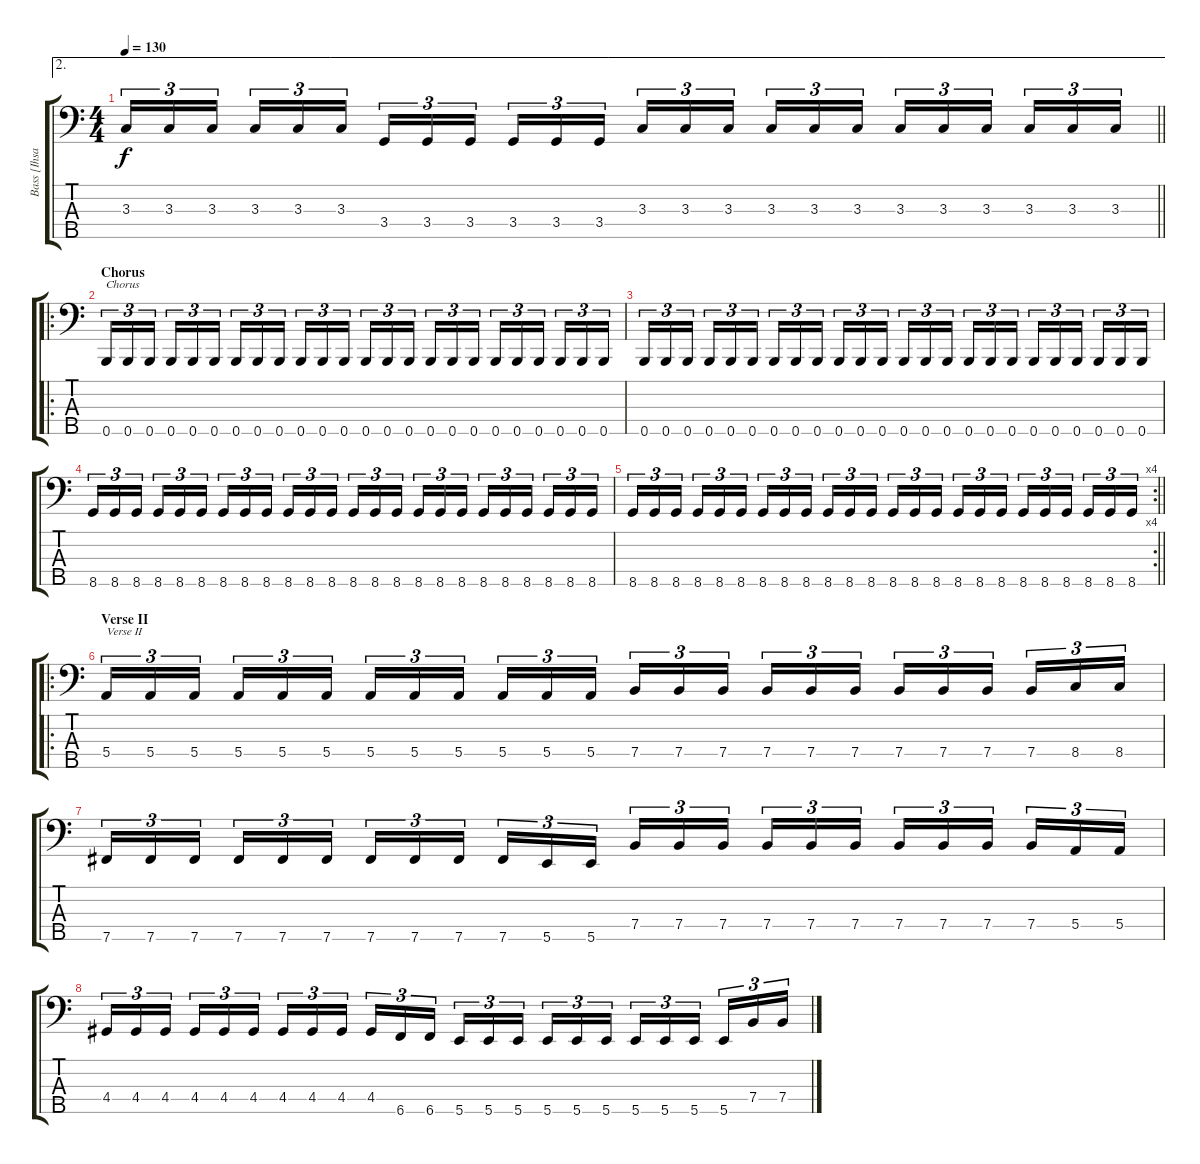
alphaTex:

\track ("Bass [Ihsahn]" "Bass [Ihsa") {instrument electricbasspick}
\staff {score tabs}
\tuning (G2 D2 A1 E1 B0) {hide}
\ae 2
\ts (4 4)
\tempo 130
\clef f4
\barLineRight lightlight
\ks c
3.3.16{tu (3 2) dy f} 3.3.16{tu (3 2)} 3.3.16{tu (3 2) beam splitsecondary} 3.3.16{tu (3 2)} 3.3.16{tu (3 2)} 3.3.16{tu (3 2)} 3.4.16{tu (3 2)} 3.4.16{tu (3 2)} 3.4.16{tu (3 2) beam splitsecondary} 3.4.16{tu (3 2)} 3.4.16{tu (3 2)} 3.4.16{tu (3 2)} 3.3.16{tu (3 2)} 3.3.16{tu (3 2)} 3.3.16{tu (3 2) beam splitsecondary} 3.3.16{tu (3 2)} 3.3.16{tu (3 2)} 3.3.16{tu (3 2)} 3.3.16{tu (3 2)} 3.3.16{tu (3 2)} 3.3.16{tu (3 2) beam splitsecondary} 3.3.16{tu (3 2)} 3.3.16{tu (3 2)} 3.3.16{tu (3 2)} |
\ro
\section ("" "Chorus")
0.5.16{tu (3 2) txt "Chorus"} 0.5.16{tu (3 2)} 0.5.16{tu (3 2) beam splitsecondary} 0.5.16{tu (3 2)} 0.5.16{tu (3 2)} 0.5.16{tu (3 2)} 0.5.16{tu (3 2)} 0.5.16{tu (3 2)} 0.5.16{tu (3 2) beam splitsecondary} 0.5.16{tu (3 2)} 0.5.16{tu (3 2)} 0.5.16{tu (3 2)} 0.5.16{tu (3 2)} 0.5.16{tu (3 2)} 0.5.16{tu (3 2) beam splitsecondary} 0.5.16{tu (3 2)} 0.5.16{tu (3 2)} 0.5.16{tu (3 2)} 0.5.16{tu (3 2)} 0.5.16{tu (3 2)} 0.5.16{tu (3 2) beam splitsecondary} 0.5.16{tu (3 2)} 0.5.16{tu (3 2)} 0.5.16{tu (3 2)} |
0.5.16{tu (3 2)} 0.5.16{tu (3 2)} 0.5.16{tu (3 2) beam splitsecondary} 0.5.16{tu (3 2)} 0.5.16{tu (3 2)} 0.5.16{tu (3 2)} 0.5.16{tu (3 2)} 0.5.16{tu (3 2)} 0.5.16{tu (3 2) beam splitsecondary} 0.5.16{tu (3 2)} 0.5.16{tu (3 2)} 0.5.16{tu (3 2)} 0.5.16{tu (3 2)} 0.5.16{tu (3 2)} 0.5.16{tu (3 2) beam splitsecondary} 0.5.16{tu (3 2)} 0.5.16{tu (3 2)} 0.5.16{tu (3 2)} 0.5.16{tu (3 2)} 0.5.16{tu (3 2)} 0.5.16{tu (3 2) beam splitsecondary} 0.5.16{tu (3 2)} 0.5.16{tu (3 2)} 0.5.16{tu (3 2)} |
8.5.16{tu (3 2)} 8.5.16{tu (3 2)} 8.5.16{tu (3 2) beam splitsecondary} 8.5.16{tu (3 2)} 8.5.16{tu (3 2)} 8.5.16{tu (3 2)} 8.5.16{tu (3 2)} 8.5.16{tu (3 2)} 8.5.16{tu (3 2) beam splitsecondary} 8.5.16{tu (3 2)} 8.5.16{tu (3 2)} 8.5.16{tu (3 2)} 8.5.16{tu (3 2)} 8.5.16{tu (3 2)} 8.5.16{tu (3 2) beam splitsecondary} 8.5.16{tu (3 2)} 8.5.16{tu (3 2)} 8.5.16{tu (3 2)} 8.5.16{tu (3 2)} 8.5.16{tu (3 2)} 8.5.16{tu (3 2) beam splitsecondary} 8.5.16{tu (3 2)} 8.5.16{tu (3 2)} 8.5.16{tu (3 2)} |
\rc 4
\barLineRight lightlight
8.5.16{tu (3 2)} 8.5.16{tu (3 2)} 8.5.16{tu (3 2) beam splitsecondary} 8.5.16{tu (3 2)} 8.5.16{tu (3 2)} 8.5.16{tu (3 2)} 8.5.16{tu (3 2)} 8.5.16{tu (3 2)} 8.5.16{tu (3 2) beam splitsecondary} 8.5.16{tu (3 2)} 8.5.16{tu (3 2)} 8.5.16{tu (3 2)} 8.5.16{tu (3 2)} 8.5.16{tu (3 2)} 8.5.16{tu (3 2) beam splitsecondary} 8.5.16{tu (3 2)} 8.5.16{tu (3 2)} 8.5.16{tu (3 2)} 8.5.16{tu (3 2)} 8.5.16{tu (3 2)} 8.5.16{tu (3 2) beam splitsecondary} 8.5.16{tu (3 2)} 8.5.16{tu (3 2)} 8.5.16{tu (3 2)} |
\ro
\section ("" "Verse II")
5.4.16{tu (3 2) txt "Verse II"} 5.4.16{tu (3 2)} 5.4.16{tu (3 2) beam splitsecondary} 5.4.16{tu (3 2)} 5.4.16{tu (3 2)} 5.4.16{tu (3 2)} 5.4.16{tu (3 2)} 5.4.16{tu (3 2)} 5.4.16{tu (3 2) beam splitsecondary} 5.4.16{tu (3 2)} 5.4.16{tu (3 2)} 5.4.16{tu (3 2)} 7.4.16{tu (3 2)} 7.4.16{tu (3 2)} 7.4.16{tu (3 2) beam splitsecondary} 7.4.16{tu (3 2)} 7.4.16{tu (3 2)} 7.4.16{tu (3 2)} 7.4.16{tu (3 2)} 7.4.16{tu (3 2)} 7.4.16{tu (3 2) beam splitsecondary} 7.4.16{tu (3 2)} 8.4.16{tu (3 2)} 8.4.16{tu (3 2)} |
7.5.16{tu (3 2)} 7.5.16{tu (3 2)} 7.5.16{tu (3 2) beam splitsecondary} 7.5.16{tu (3 2)} 7.5.16{tu (3 2)} 7.5.16{tu (3 2)} 7.5.16{tu (3 2)} 7.5.16{tu (3 2)} 7.5.16{tu (3 2) beam splitsecondary} 7.5.16{tu (3 2)} 5.5.16{tu (3 2)} 5.5.16{tu (3 2)} 7.4.16{tu (3 2)} 7.4.16{tu (3 2)} 7.4.16{tu (3 2) beam splitsecondary} 7.4.16{tu (3 2)} 7.4.16{tu (3 2)} 7.4.16{tu (3 2)} 7.4.16{tu (3 2)} 7.4.16{tu (3 2)} 7.4.16{tu (3 2) beam splitsecondary} 7.4.16{tu (3 2)} 5.4.16{tu (3 2)} 5.4.16{tu (3 2)} |
4.4.16{tu (3 2)} 4.4.16{tu (3 2)} 4.4.16{tu (3 2) beam splitsecondary} 4.4.16{tu (3 2)} 4.4.16{tu (3 2)} 4.4.16{tu (3 2)} 4.4.16{tu (3 2)} 4.4.16{tu (3 2)} 4.4.16{tu (3 2) beam splitsecondary} 4.4.16{tu (3 2)} 6.5.16{tu (3 2)} 6.5.16{tu (3 2)} 5.5.16{tu (3 2)} 5.5.16{tu (3 2)} 5.5.16{tu (3 2) beam splitsecondary} 5.5.16{tu (3 2)} 5.5.16{tu (3 2)} 5.5.16{tu (3 2)} 5.5.16{tu (3 2)} 5.5.16{tu (3 2)} 5.5.16{tu (3 2) beam splitsecondary} 5.5.16{tu (3 2)} 7.4.16{tu (3 2)} 7.4.16{tu (3 2)}
